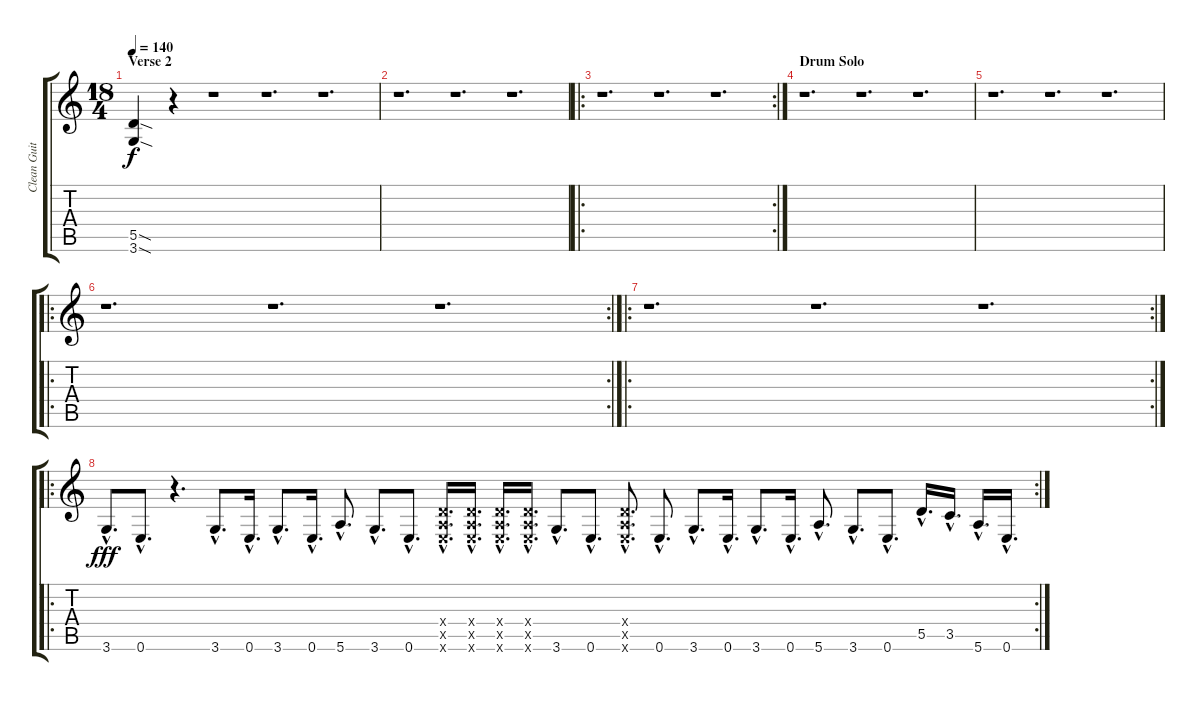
\track ("Clean Guitar" "Clean Guit") {instrument acousticguitarsteel}
\staff {score tabs}
\tuning (E4 B3 G3 D3 A2 E2) {hide}
\ts (18 4)
\section ("" "Verse 2")
\tempo 140
\clef g2
\ks c
(5.5{sod} 3.6{sod}).4{dy f} r.4 r.1 r.1{d} r.1{d} |
r.1{d} r.1{d} r.1{d} |
\ro
\rc 2
r.1{d} r.1{d} r.1{d} |
\section ("" "Drum Solo")
r.1{d} r.1{d} r.1{d} |
r.1{d} r.1{d} r.1{d} |
\ro
\rc 2
r.1{d} r.1{d} r.1{d} |
\ro
\rc 2
r.1{d} r.1{d} r.1{d} |
\ro
\rc 2
3.6{hac}.8{d dy fff volume 16} 0.6{hac}.8{d} r.4{d} 3.6{hac}.8{d} 0.6{hac}.16{d} 3.6{hac}.8{d} 0.6{hac}.16{d} 5.6{hac}.8{d} 3.6{hac}.8{d} 0.6{hac}.8{d} (0.4{hac x} 0.5{hac x} 0.6{hac x}).16{d} (0.4{hac x} 0.5{hac x} 0.6{hac x}).16{d} (0.4{hac x} 0.5{hac x} 0.6{hac x}).16{d} (0.4{hac x} 0.5{hac x} 0.6{hac x}).16{d} 3.6{hac}.8{d} 0.6{hac}.8{d} (0.4{hac x} 0.5{hac x} 0.6{hac x}).8{d} 0.6{hac}.8{d} 3.6{hac}.8{d} 0.6{hac}.16{d} 3.6{hac}.8{d} 0.6{hac}.16{d} 5.6{hac}.8{d} 3.6{hac}.8{d} 0.6{hac}.8{d} 5.5{hac}.16{d} 3.5{hac}.16{d} 5.6{hac}.16{d} 0.6{hac}.16{d}
